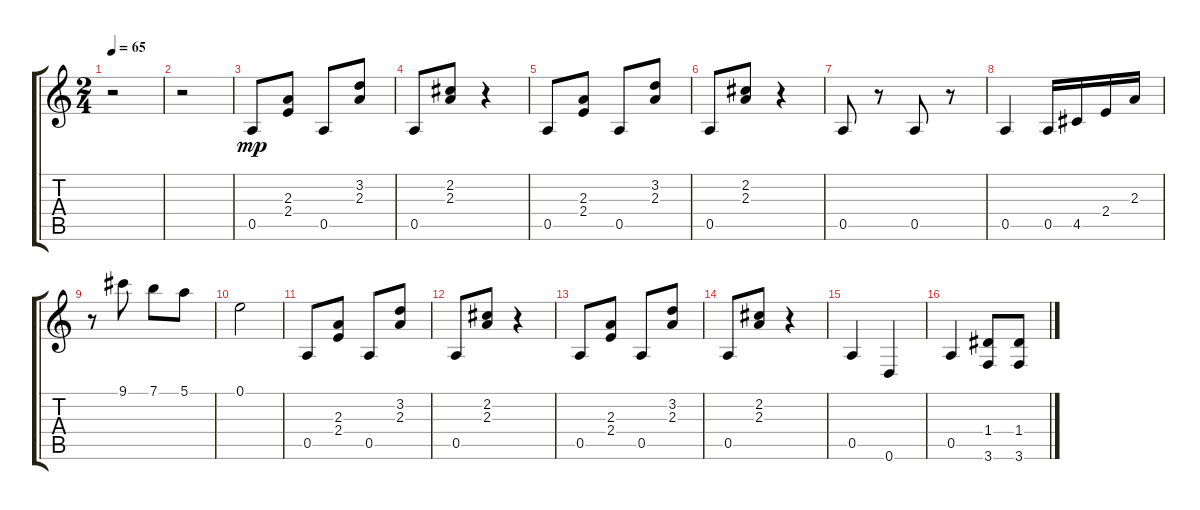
\track "" {instrument acousticguitarnylon}
\staff {score tabs}
\tuning (E4 B3 G3 D3 A2 D2) {hide}
\ts (2 4)
\tempo 65
\clef g2
\ks c
r.2{dy mp} |
r.2 |
0.5.8 (2.3 2.4).8 0.5.8 (3.2 2.3).8 |
0.5.8 (2.2 2.3).8 r.4 |
0.5.8 (2.3 2.4).8 0.5.8 (3.2 2.3).8 |
0.5.8 (2.2 2.3).8 r.4 |
0.5.8 r.8 0.5.8 r.8 |
0.5.4 0.5.16 4.5.16 2.4.16 2.3.16 |
r.8 9.1.8 7.1.8 5.1.8 |
0.1.2 |
0.5.8 (2.3 2.4).8 0.5.8 (3.2 2.3).8 |
0.5.8 (2.2 2.3).8 r.4 |
0.5.8 (2.3 2.4).8 0.5.8 (3.2 2.3).8 |
0.5.8 (2.2 2.3).8 r.4 |
0.5.4 0.6.4 |
0.5.4 (1.4 3.6).8 (1.4 3.6).8
